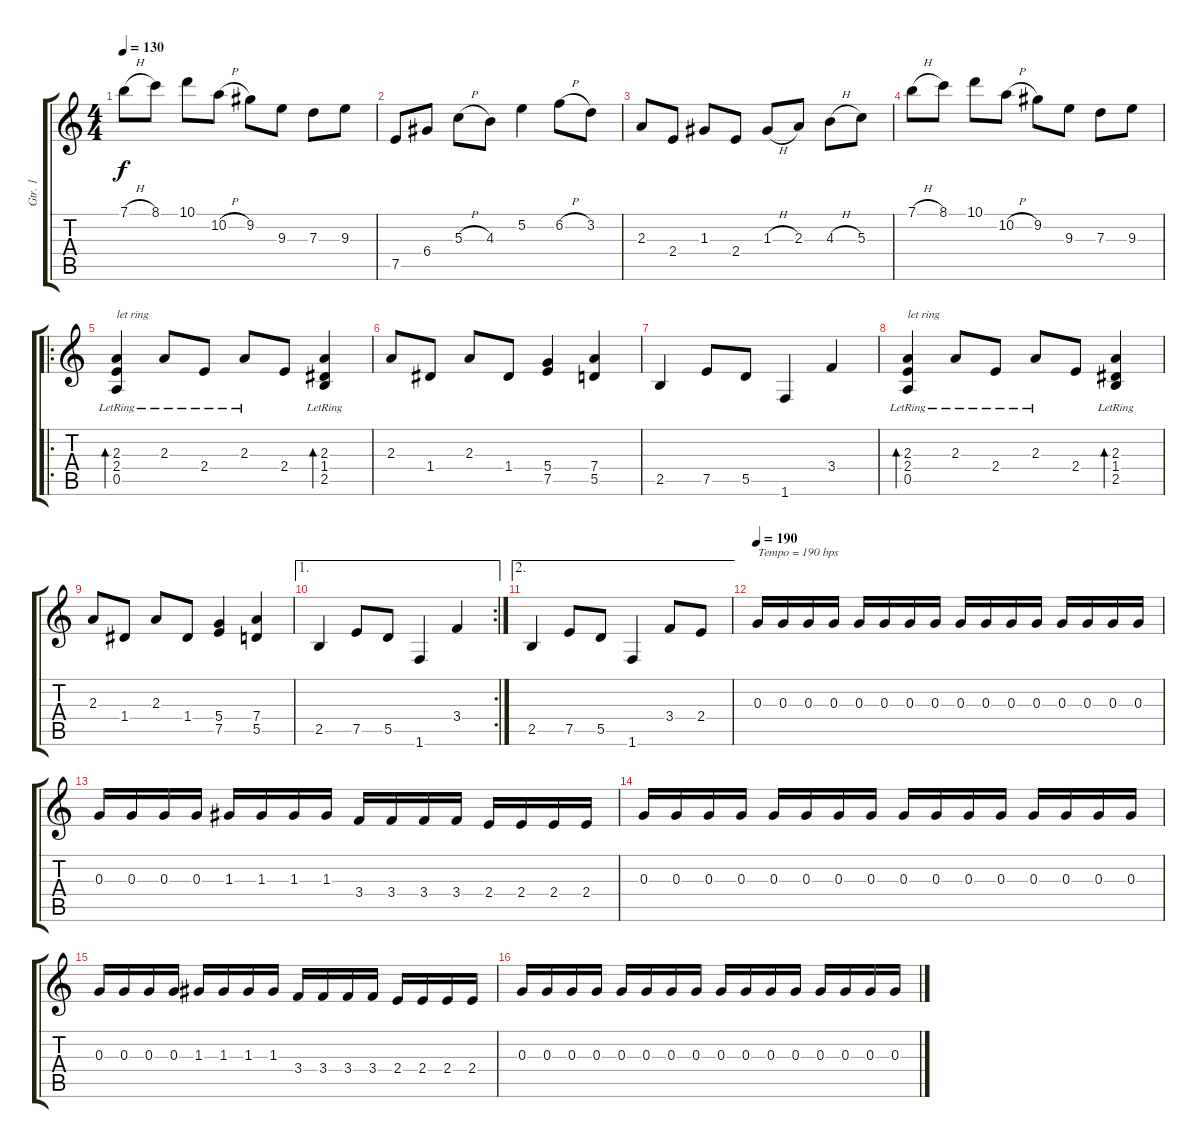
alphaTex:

\track ("Gtr. 1" "Gtr. 1") {instrument overdrivenguitar}
\staff {score tabs}
\tuning (E4 B3 G3 D3 A2 E2) {hide}
\ts (4 4)
\tempo 130
\clef g2
\ks c
7.1{h}.8{dy f} 8.1.8 10.1.8 10.2{h}.8 9.2.8 9.3.8 7.3.8 9.3.8 |
7.5.8 6.4.8 5.3{h}.8 4.3.8 5.2.4 6.2{h}.8 3.2.8 |
2.3.8 2.4.8 1.3.8 2.4.8 1.3{h}.8 2.3.8 4.3{h}.8 5.3.8 |
7.1{h}.8 8.1.8 10.1.8 10.2{h}.8 9.2.8 9.3.8 7.3.8 9.3.8 |
\ro
(2.3 2.4{lr} 0.5{lr}).4{bd 120 txt "let ring"} 2.3{lr}.8 2.4{lr}.8 2.3{lr}.8 2.4.8 (2.3 1.4{lr} 2.5{lr}).4{bd 120} |
2.3.8 1.4.8 2.3.8 1.4.8 (5.4 7.5).4 (7.4 5.5).4 |
2.5.4 7.5.8 5.5.8 1.6.4 3.4.4 |
(2.3 2.4{lr} 0.5{lr}).4{bd 120 txt "let ring"} 2.3{lr}.8 2.4{lr}.8 2.3{lr}.8 2.4.8 (2.3 1.4{lr} 2.5{lr}).4{bd 120} |
2.3.8 1.4.8 2.3.8 1.4.8 (5.4 7.5).4 (7.4 5.5).4 |
\ae 1
\rc 2
2.5.4 7.5.8 5.5.8 1.6.4 3.4.4 |
\ae 2
2.5.4 7.5.8 5.5.8 1.6.4 3.4.8 2.4.8 |
\tempo 190
0.3.16{txt "Tempo = 190 bps"} 0.3.16 0.3.16 0.3.16 0.3.16 0.3.16 0.3.16 0.3.16 0.3.16 0.3.16 0.3.16 0.3.16 0.3.16 0.3.16 0.3.16 0.3.16 |
0.3.16 0.3.16 0.3.16 0.3.16 1.3.16 1.3.16 1.3.16 1.3.16 3.4.16 3.4.16 3.4.16 3.4.16 2.4.16 2.4.16 2.4.16 2.4.16 |
0.3.16 0.3.16 0.3.16 0.3.16 0.3.16 0.3.16 0.3.16 0.3.16 0.3.16 0.3.16 0.3.16 0.3.16 0.3.16 0.3.16 0.3.16 0.3.16 |
0.3.16 0.3.16 0.3.16 0.3.16 1.3.16 1.3.16 1.3.16 1.3.16 3.4.16 3.4.16 3.4.16 3.4.16 2.4.16 2.4.16 2.4.16 2.4.16 |
0.3.16 0.3.16 0.3.16 0.3.16 0.3.16 0.3.16 0.3.16 0.3.16 0.3.16 0.3.16 0.3.16 0.3.16 0.3.16 0.3.16 0.3.16 0.3.16
